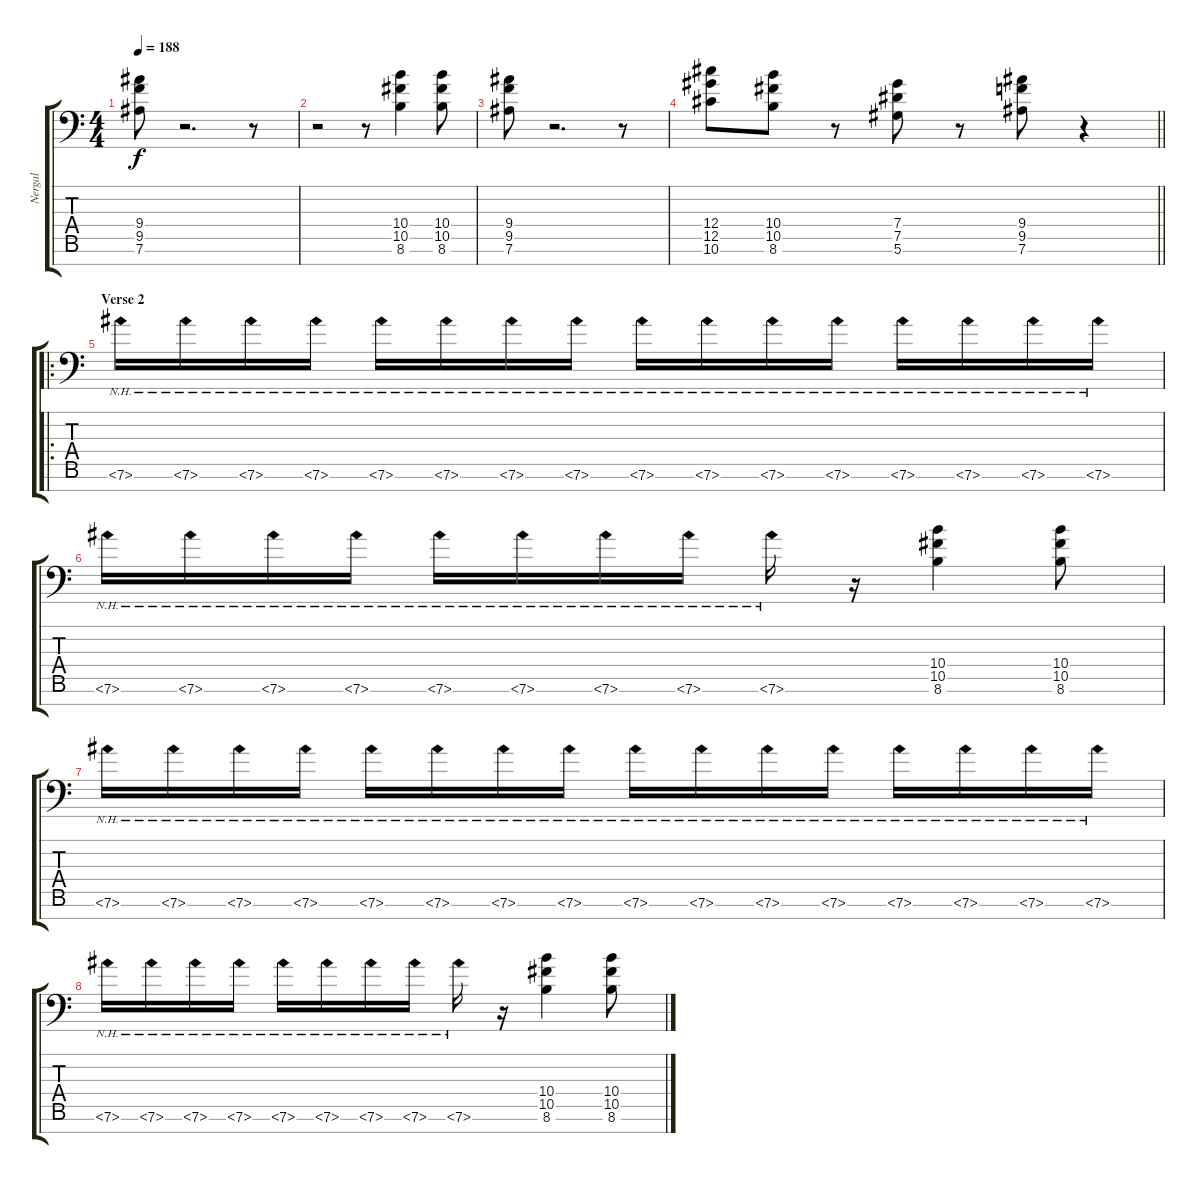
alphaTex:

\track ("Nergal" "Nergal") {instrument distortionguitar}
\staff {score tabs}
\tuning (Eb4 Bb3 Gb3 Db3 Ab2 Eb2 Bb1) {hide}
\ts (4 4)
\tempo 188
\clef f4
\ks c
(9.4 9.5 7.6).8{dy f} r.2{d} r.8 |
r.2 r.8 (10.4 10.5 8.6).4 (10.4 10.5 8.6).8 |
(9.4 9.5 7.6).8 r.2{d} r.8 |
\barLineRight lightlight
(12.4 12.5 10.6).8 (10.4 10.5 8.6).8 r.8 (7.4 7.5 5.6).8 r.8 (9.4 9.5 7.6).8 r.4 |
\ro
\section ("" "Verse 2")
7.6{nh}.16 7.6{nh}.16 7.6{nh}.16 7.6{nh}.16 7.6{nh}.16 7.6{nh}.16 7.6{nh}.16 7.6{nh}.16 7.6{nh}.16 7.6{nh}.16 7.6{nh}.16 7.6{nh}.16 7.6{nh}.16 7.6{nh}.16 7.6{nh}.16 7.6{nh}.16 |
7.6{nh}.16 7.6{nh}.16 7.6{nh}.16 7.6{nh}.16 7.6{nh}.16 7.6{nh}.16 7.6{nh}.16 7.6{nh}.16 7.6{nh}.16 r.16 (10.4 10.5 8.6).4 (10.4 10.5 8.6).8 |
7.6{nh}.16 7.6{nh}.16 7.6{nh}.16 7.6{nh}.16 7.6{nh}.16 7.6{nh}.16 7.6{nh}.16 7.6{nh}.16 7.6{nh}.16 7.6{nh}.16 7.6{nh}.16 7.6{nh}.16 7.6{nh}.16 7.6{nh}.16 7.6{nh}.16 7.6{nh}.16 |
7.6{nh}.16 7.6{nh}.16 7.6{nh}.16 7.6{nh}.16 7.6{nh}.16 7.6{nh}.16 7.6{nh}.16 7.6{nh}.16 7.6{nh}.16 r.16 (10.4 10.5 8.6).4 (10.4 10.5 8.6).8
